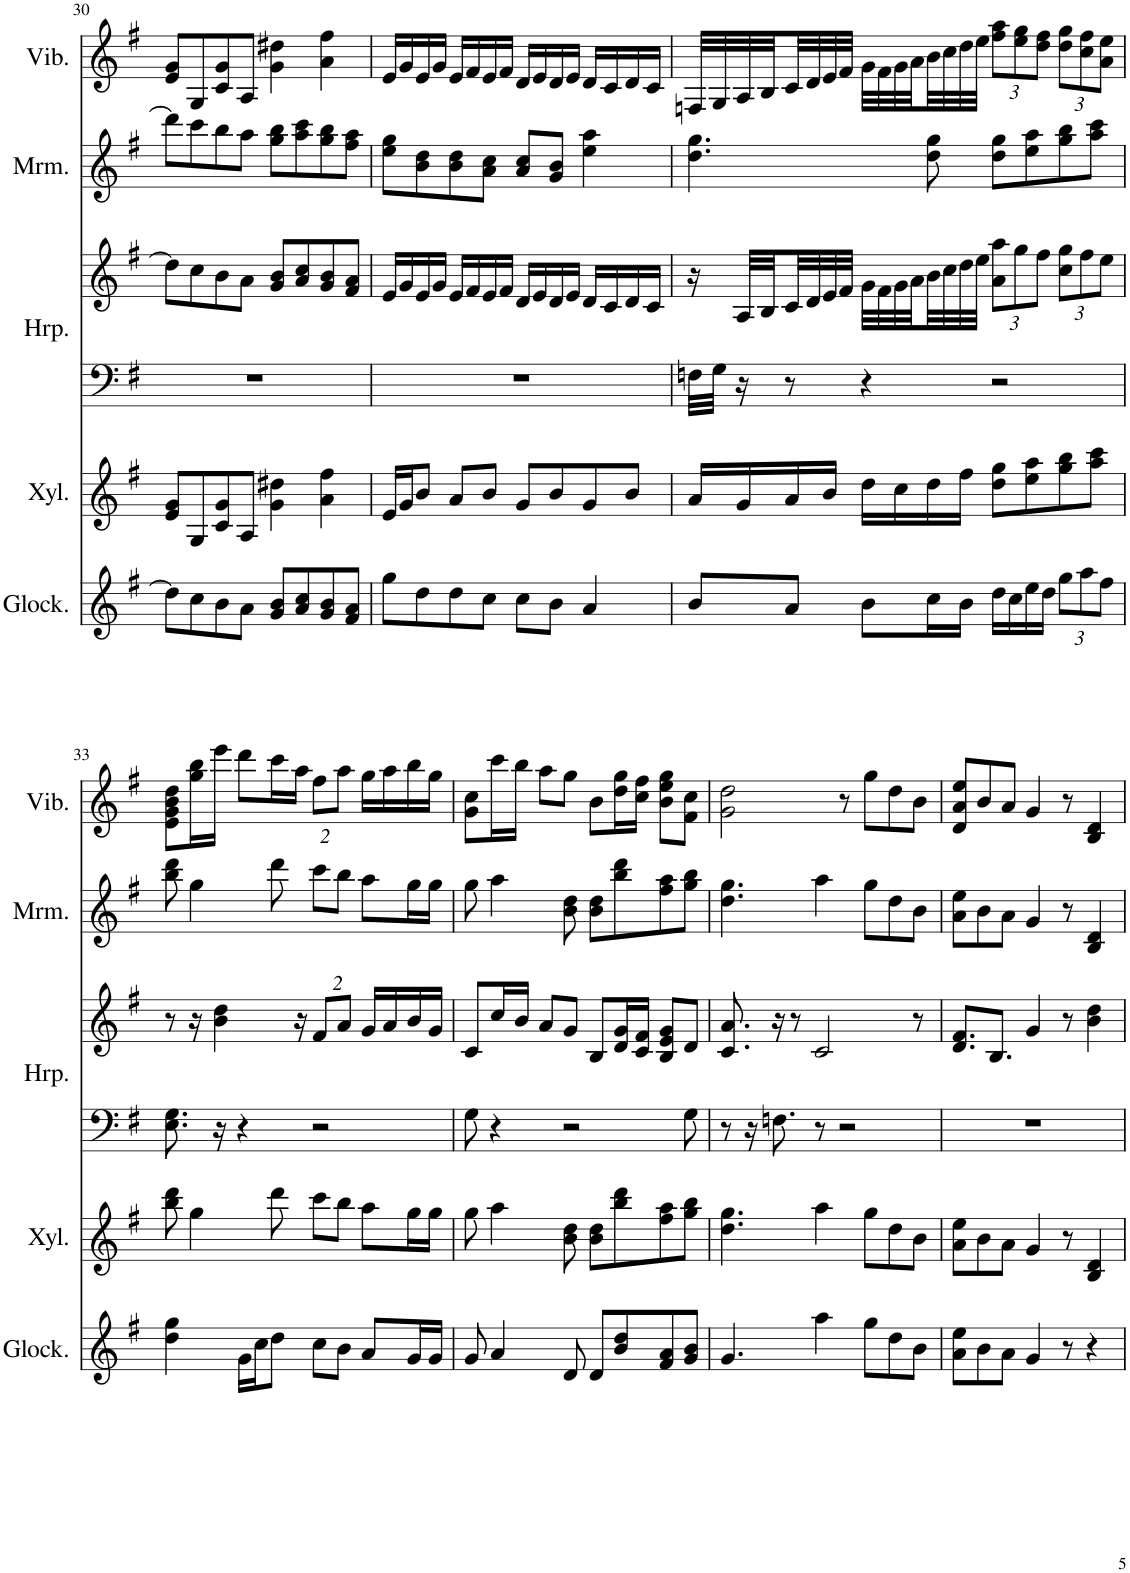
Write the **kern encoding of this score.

**kern	**kern	**kern	**kern	**kern	**kern
*part5	*part4	*part3	*part3	*part2	*part1
*staff6	*staff5	*staff4	*staff3	*staff2	*staff1
*I"Glockenspiel	*I"Xylophone	*I"Harp	*	*I"Marimba	*I"Vibraphone
*I'Glock.	*I'Xyl.	*I'Hrp.	*	*I'Mrm.	*I'Vib.
!!LO:PB:g=z
*clefG2	*clefG2	*clefF4	*clefG2	*clefG2	*clefG2
*Trd-14c-24	*Trd-7c-12	*	*	*	*
*k[f#]	*k[f#]	*k[f#]	*k[f#]	*k[f#]	*k[f#]
*M4/4	*M4/4	*M4/4	*M4/4	*M4/4	*M4/4
=30	=30	=30	=30	=30	=30
8dd\L]	8e/ 8g/L	1r	8dd\L]	8ddd\L]	8e/ 8g/L
8cc\	8G/	.	8cc\	8ccc\	8G/
8b\	8c/ 8g/	.	8b\	8bb\	8c/ 8g/
8a\J	8A/J	.	8a\J	8aa\J	8A/J
8g/ 8b/L	4g\ 4dd#X\	.	8g/ 8b/L	8gg\ 8bb\L	4g\ 4dd#X\
8a/ 8cc/	.	.	8a/ 8cc/	8aa\ 8ccc\	.
8g/ 8b/	4a\ 4ff#\	.	8g/ 8b/	8gg\ 8bb\	4a\ 4ff#\
8f#/ 8a/J	.	.	8f#/ 8a/J	8ff#\ 8aa\J	.
=31	=31	=31	=31	=31	=31
8gg\L	16e/LL	1r	16e/LL	8ee\ 8gg\L	16e/LL
.	16g/J	.	16g/	.	16g/
8dd\	8b/J	.	16e/	8b\ 8dd\	16e/
.	.	.	16g/JJ	.	16g/JJ
8dd\	8a/L	.	16e/LL	8b\ 8dd\	16e/LL
.	.	.	16f#/	.	16f#/
8cc\J	8b/J	.	16e/	8a\ 8cc\J	16e/
.	.	.	16f#/JJ	.	16f#/JJ
8cc\L	8g/L	.	16d/LL	8a/ 8cc/L	16d/LL
.	.	.	16e/	.	16e/
8b\J	8b/	.	16d/	8g/ 8b/J	16d/
.	.	.	16e/JJ	.	16e/JJ
4a/	8g/	.	16d/LL	4ee\ 4aa\	16d/LL
.	.	.	16c/	.	16c/
.	8b/J	.	16d/	.	16d/
.	.	.	16c/JJ	.	16c/JJ
=32	=32	=32	=32	=32	=32
8b/L	16a/LL	32Fn\LLL	16r	4.dd\ 4.gg\	32Fn/LLL
.	.	32G\JJJ	.	.	32G/
.	16g/	16r	32A/LLL	.	32A/
.	.	.	32B/	.	32B/
8a/J	16a/	8r	32c/	.	32c/
.	.	.	32d/	.	32d/
.	16b/JJ	.	32e/	.	32e/
.	.	.	32f#/JJJ	.	32f#/JJJ
8b\L	16dd\LL	4r	32g\LLL	.	32g\LLL
.	.	.	32f#\	.	32f#\
.	16cc\	.	32g\	.	32g\
.	.	.	32a\	.	32a\
16cc\L	16dd\	.	32b\	8dd\ 8gg\	32b\
.	.	.	32cc\	.	32cc\
16b\JJ	16ff#\JJ	.	32dd\	.	32dd\
.	.	.	32ee\JJJ	.	32ee\JJJ
*	*	*	*Xbrackettup	*	*Xbrackettup
16dd\LL	8dd\ 8gg\L	2r	12a\ 12aa\L	8dd\ 8gg\L	12ff#\ 12aa\L
16cc\	.	.	.	.	.
.	.	.	12gg\	.	12ee\ 12gg\
16ee\	8ee\ 8aa\	.	.	8ee\ 8aa\	.
.	.	.	12ff#\J	.	12dd\ 12ff#\J
16dd\JJ	.	.	.	.	.
*Xbrackettup	*	*	*	*	*
12gg\L	8gg\ 8bb\	.	12cc\ 12gg\L	8gg\ 8bb\	12dd\ 12gg\L
12aa\	.	.	12ff#\	.	12cc\ 12ff#\
.	8aa\ 8ccc\J	.	.	8aa\ 8ccc\J	.
12ff#\J	.	.	12ee\J	.	12a\ 12ee\J
!!LO:LB:g=z
=33	=33	=33	=33	=33	=33
4dd\ 4gg\	8bb\ 8ddd\	8.E\ 8.G\	8r	8bb\ 8ddd\	8e\ 8g\ 8b\ 8dd\L
.	4gg\	.	16r	4gg\	16gg\ 16bb\L
.	.	16r	4b\ 4dd\	.	16eee\JJ
16g\LL	.	4r	.	.	8ddd\L
16cc\J	.	.	.	.	.
8dd\J	8ddd\	.	.	8ddd\	16ccc\L
.	.	.	16r	.	16aa\JJ
8cc\L	8ccc\L	2r	8f#/L	8ccc\L	8ff#\L
8b\J	8bb\J	.	8a/J	8bb\J	8aa\J
8a/L	8aa\L	.	16g/LL	8aa\L	16gg\LL
.	.	.	16a/	.	16aa\
16g/L	16gg\L	.	16b/	16gg\L	16bb\
16g/JJ	16gg\JJ	.	16g/JJ	16gg\JJ	16gg\JJ
=34	=34	=34	=34	=34	=34
8g/	8gg\	8G\	8c/L	8gg\	8g\ 8cc\L
4a/	4aa\	4r	16cc/L	4aa\	16ccc\L
.	.	.	16b/JJ	.	16bb\JJ
.	.	.	8a/L	.	8aa\L
8d/	8b\ 8dd\	2r	8g/J	8b\ 8dd\	8gg\J
8d/L	8b\ 8dd\L	.	8B/L	8b\ 8dd\L	8b\L
8b/ 8dd/	8bb\ 8ddd\	.	16d/ 16g/L	8bb\ 8ddd\	16dd\ 16gg\L
.	.	.	16c/ 16f#/JJ	.	16cc\ 16ff#\JJ
8f#/ 8a/	8ff#\ 8aa\	.	8B/ 8e/ 8g/L	8ff#\ 8aa\	8b\ 8ee\ 8gg\L
8g/ 8b/J	8gg\ 8bb\J	8G\	8d/J	8gg\ 8bb\J	8f#\ 8cc\J
=35	=35	=35	=35	=35	=35
4.g/	4.dd\ 4.gg\	8r	8.c/ 8.a/	4.dd\ 4.gg\	2g\ 2dd\
.	.	16r	.	.	.
.	.	8.Fn\	16r	.	.
.	.	.	8r	.	.
4aa\	4aa\	8r	2c/	4aa\	.
.	.	2r	.	.	8r
8gg\L	8gg\L	.	.	8gg\L	8gg\L
8dd\	8dd\	.	.	8dd\	8dd\
8b\J	8b\J	.	8r	8b\J	8b\J
=36	=36	=36	=36	=36	=36
8a\ 8ee\L	8a\ 8ee\L	1r	8.d/ 8.f#/L	8a\ 8ee\L	8d/ 8a/ 8ee/L
8b\	8b\	.	.	8b\	8b/
.	.	.	8.B/J	.	.
8a\J	8a\J	.	.	8a\J	8a/J
4g/	4g/	.	4g/	4g/	4g/
8r	8r	.	8r	8r	8r
4r	4B/ 4d/	.	4b\ 4dd\	4B/ 4d/	4B/ 4d/
=	=	=	=	=	=
*-	*-	*-	*-	*-	*-
